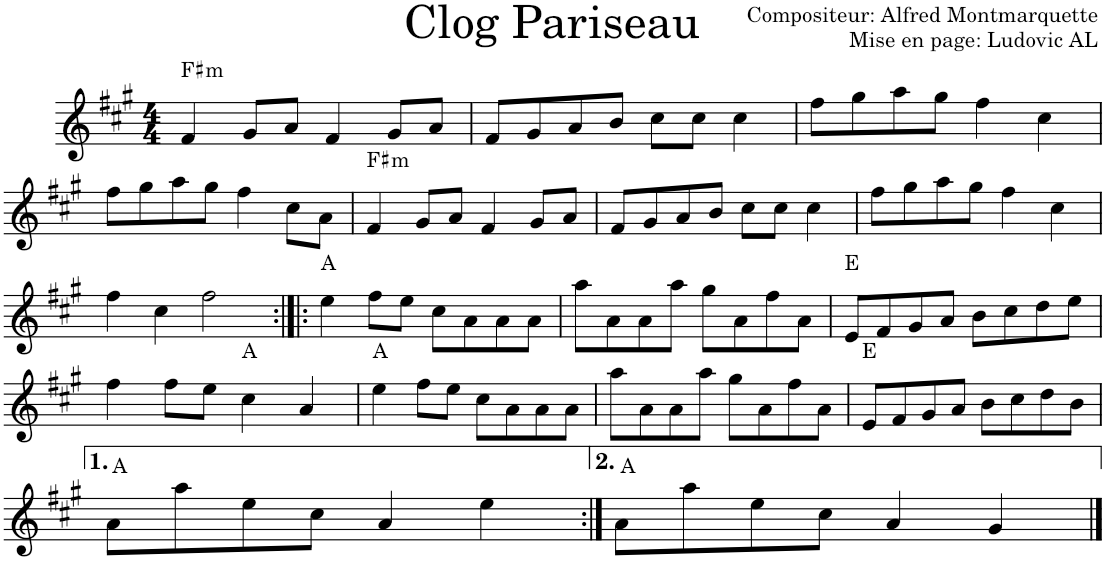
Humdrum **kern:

**kern	**harte
*part1	*part1
*staff1	*
*I"Voice	*
*I'V	*
*clefG2	*
*k[f#c#g#]	*
*M4/4	*
=1	=1
!	!LO:H:kt=m
4f#/	F#:min
8g#/L	.
8a/J	.
4f#/	.
8g#/L	.
8a/J	.
=2	=2
8f#/L	.
8g#/	.
8a/	.
8b/J	.
8cc#\L	.
8cc#\J	.
4cc#\	.
=3	=3
8ff#\L	.
8gg#\	.
8aa\	.
8gg#\J	.
4ff#\	.
4cc#\	.
!!LO:LB:g=z
=4	=4
8ff#\L	.
8gg#\	.
8aa\	.
8gg#\J	.
4ff#\	.
8cc#\L	.
8a\J	.
=5	=5
!	!LO:H:kt=m
4f#/	F#:min
8g#/L	.
8a/J	.
4f#/	.
8g#/L	.
8a/J	.
=6	=6
8f#/L	.
8g#/	.
8a/	.
8b/J	.
8cc#\L	.
8cc#\J	.
4cc#\	.
=7	=7
8ff#\L	.
8gg#\	.
8aa\	.
8gg#\J	.
4ff#\	.
4cc#\	.
!!LO:LB:g=z
=8	=8
4ff#\	.
4cc#\	.
2ff#\	.
=9:|!|:	=9:|!|:
4ee\	A:maj
8ff#\L	.
8ee\J	.
8cc#\L	.
8a\	.
8a\	.
8a\J	.
=10	=10
8aa\L	.
8a\	.
8a\	.
8aa\J	.
8gg#\L	.
8a\	.
8ff#\	.
8a\J	.
=11	=11
8e/L	E:maj
8f#/	.
8g#/	.
8a/J	.
8b\L	.
8cc#\	.
8dd\	.
8ee\J	.
!!LO:LB:g=z
=12	=12
4ff#\	.
8ff#\L	.
8ee\J	.
4cc#\	A:maj
4a/	.
=13	=13
4ee\	A:maj
8ff#\L	.
8ee\J	.
8cc#\L	.
8a\	.
8a\	.
8a\J	.
=14	=14
8aa\L	.
8a\	.
8a\	.
8aa\J	.
8gg#\L	.
8a\	.
8ff#\	.
8a\J	.
=15	=15
8e/L	E:maj
8f#/	.
8g#/	.
8a/J	.
8b\L	.
8cc#\	.
8dd\	.
8b\J	.
!!LO:LB:g=z
=16	=16
8a\L	A:maj
8aa\	.
8ee\	.
8cc#\J	.
4a/	.
4ee\	.
=17:|!	=17:|!
8a\L	A:maj
8aa\	.
8ee\	.
8cc#\J	.
4a/	.
4g#/	.
==	==
*-	*-
